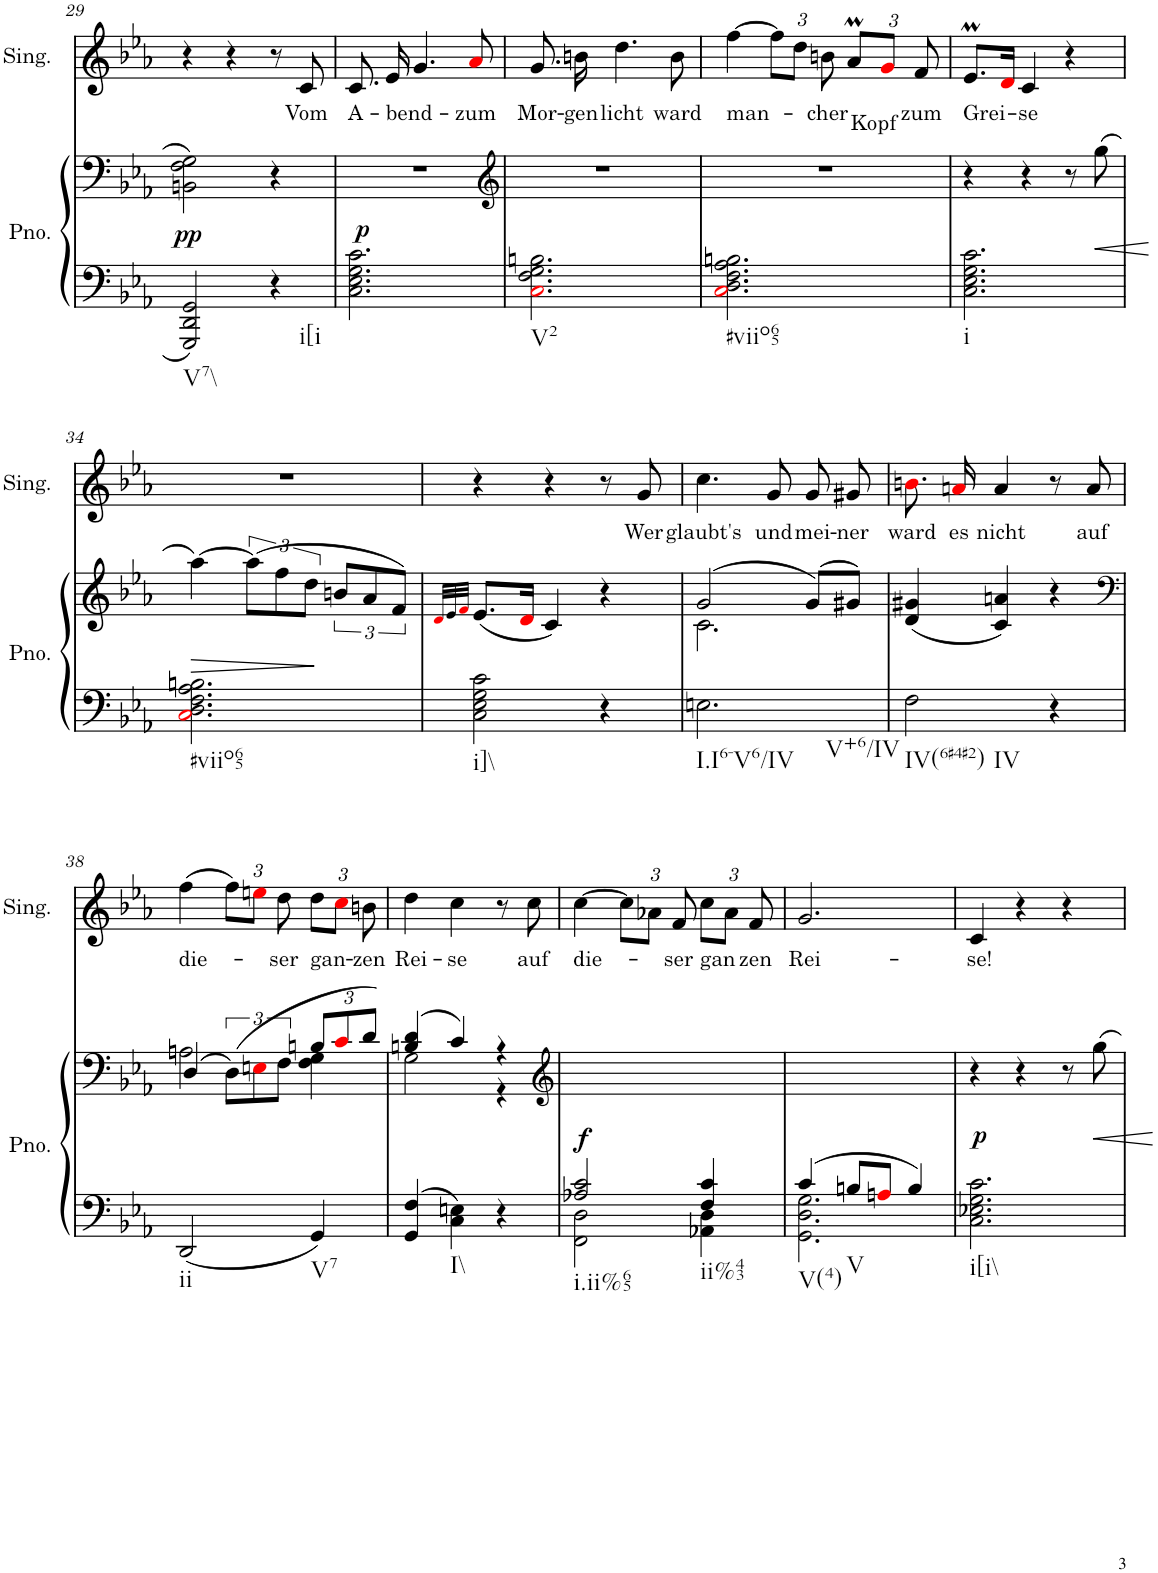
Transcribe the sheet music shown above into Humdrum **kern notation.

**kern	**kern	**dynam	**kern	**text
*part2	*part2	*part2	*part1	*part1
*staff3	*staff2	*staff2/3	*staff1	*staff1
*I"Pianoforte	*	*	*I"Singstimme	*
*I'Pno.	*	*	*I'Sing.	*
!!LO:PB:g=z
*clefF4	*clefF4	*	*clefG2	*
*k[b-e-a-]	*k[b-e-a-]	*	*k[b-e-a-]	*
*M3/4	*M3/4	*	*M3/4	*
=29	=29	=29	=29	=29
!LO:TX:b:t=V7\\	!	!	!	!
!	!	!LO:DY:b	!	!
2GGG/ 2DD/ 2GG/	2BBn\ 2F\ 2G\	pp	4r	.
.	.	.	4r	.
!LO:TX:b:t=i[i	!	!	!	!
4r	4r	.	8r	.
!	!	!	!	!LO:LY:b
.	.	.	8c/	Vom
=30	=30	=30	=30	=30
!	!	!LO:DY:a=2	!	!LO:LY:b
2.C\ 2.E-\ 2.G\ 2.c\	2.r	p	8.c/	A-
!	!	!	!	!LO:LY:b
.	.	.	16e-/	-bend-
.	.	.	4.g/	.
!	!	!	!	!LO:LY:b
.	.	.	8a-i/	zum
=31	=31	=31	=31	=31
*	*clefG2	*	*	*
!LO:TX:b:t=V2	!	!	!	!
!	!	!	!	!LO:LY:b
2.Ci\ 2.F\ 2.G\ 2.Bn\	2.r	.	8.g/	Mor-
!	!	!	!	!LO:LY:b
.	.	.	16bn\	-gen-
!	!	!	!	!LO:LY:b
.	.	.	4.dd\	-licht
!	!	!	!	!LO:LY:b
.	.	.	8b\	ward
=32	=32	=32	=32	=32
!LO:TX:b:t=#viio65	!	!	!	!
!	!	!	!	!LO:LY:b
2.Ci\ 2.D\ 2.F\ 2.A-\ 2.Bn\	2.r	.	[4ff\	man-
*	*	*	*Xbrackettup	*
.	.	.	12ff\L]	.
.	.	.	12dd\J	.
!	!	!	!	!LO:LY:b
.	.	.	12bn\	-cher
!	!	!	!	!LO:LY:b
.	.	.	12a-M/L	Kopf
.	.	.	12gi/J	.
!	!	!	!	!LO:LY:b
.	.	.	12f/	zum
=33	=33	=33	=33	=33
!LO:TX:b:t=i	!	!	!	!
!	!	!	!	!LO:LY:b
2.C\ 2.E-\ 2.G\ 2.c\	4r	.	8.e-M/L	Grei-
.	.	.	16di/Jk	.
!	!	!	!	!LO:LY:b
.	4r	.	4c/	-se
.	8r	.	4r	.
!	!	!LO:HP:b	!	!
.	(8gg\	<	.	.
.	.	[	.	.
!!LO:LB:g=z
=34	=34	=34	=34	=34
!LO:TX:b:t=#viio65	!	!	!	!
!	!	!LO:HP:b	!	!
2.Ci\ 2.D\ 2.F\ 2.A-\ 2.Bn\	[4aa-\)	>	2.r	.
.	(12aa-\L]	.	.	.
.	12ff\	.	.	.
.	12dd\J	.	.	.
.	12bn/L	.	.	.
.	12a-/	.	.	.
.	12f/J)	.	.	.
.	.	]	.	.
=35	=35	=35	=35	=35
.	32qdi/LLL	.	.	.
.	32qe-/	.	.	.
.	32qfi/JJJ	.	.	.
!LO:TX:b:t=i]\\	!	!	!	!
2C\ 2E-\ 2G\ 2c\	(8.e-/L	.	4r	.
.	16di/Jk	.	.	.
.	4c/)	.	4r	.
4r	4r	.	8r	.
!	!	!	!	!LO:LY:b
.	.	.	8g/	Wer
=36	=36	=36	=36	=36
*	*^	*	*	*
!LO:TX:b:t=I.I6-V6/IV	!	!	!	!	!
!LO:TX:b:t=V+6/IV	!	!	!	!	!
!	!	!	!	!	!LO:LY:b
2.En\	(2g/	2.c\	.	4.cc\	glaubt's
!	!	!	!	!	!LO:LY:b
.	.	.	.	8g/	und
!	!	!	!	!	!LO:LY:b
.	(8g/L)	.	.	8g/	mei-
!	!	!	!	!	!LO:LY:b
.	8g#X/J)	.	.	8g#X/	-ner
*	*v	*v	*	*	*
=37	=37	=37	=37	=37
!LO:TX:b:t=IV(6#4#2)	!	!	!	!
!LO:TX:b:t=IV	!	!	!	!
!	!	!	!	!LO:LY:b
2F\	(4d/ 4g#X/	.	8.bni\	ward
!	!	!	!	!LO:LY:b
.	.	.	16ani/	es
!	!	!	!	!LO:LY:b
.	4c/ 4an/)	.	4a/	nicht
4r	4r	.	8r	.
!	!	!	!	!LO:LY:b
.	.	.	8a/	auf
!!LO:LB:g=z
=38	=38	=38	=38	=38
*	*clefF4	*	*	*
*	*^	*	*	*
!LO:TX:b:t=ii	!	!	!	!	!
!	!	!	!	!	!LO:LY:b
2DD/	(4D/	2An\	.	(4ff\	die-
.	(12D\L)	.	.	12ff\L)	.
.	12Eni\	.	.	12eeni\J	.
!	!	!	!	!	!LO:LY:b
.	12F\J	.	.	12dd\	-ser
*	*Xbrackettup	*	*	*	*
!LO:TX:b:t=V7	!	!	!	!	!
!	!	!	!	!	!LO:LY:b
4GG/	12Bn/L	4F\ 4G\	.	12dd\L	gan-
.	12ci/	.	.	12cci\J	.
!	!	!	!	!	!LO:LY:b
.	12d/J)	.	.	12bn\	-zen
=39	=39	=39	=39	=39	=39
!	!	!	!	!	!LO:LY:b
4GG/ 4F/	(4Bn/ 4d/	2G\	.	4dd\	Rei-
!LO:TX:b:t=I\\	!	!	!	!	!
!	!	!	!	!	!LO:LY:b
4C\ 4En\	4c/)	.	.	4cc\	-se
4r	4r	4r	.	8r	.
!	!	!	!	!	!LO:LY:b
.	.	.	.	8cc\	auf
*	*v	*v	*	*	*
=40	=40	=40	=40	=40
*	*clefG2	*	*	*
*^	*	*	*	*
!LO:TX:b:t=i.ii%65	!	!	!	!	!
!	!	!	!LO:DY:b	!	!LO:LY:b
2A-X/ 2c/	2FF\ 2D\	2.ryy	f	[4cc\	die-
.	.	.	.	12cc\L]	.
.	.	.	.	12a-X\J	.
!	!	!	!	!	!LO:LY:b
.	.	.	.	12f/	-ser
!LO:TX:b:t=ii%43	!	!	!	!	!
!	!	!	!	!	!LO:LY:b
4F/ 4c/	4AA-X\ 4D\	.	.	12cc\L	gan-
.	.	.	.	12a-\J	.
!	!	!	!	!	!LO:LY:b
.	.	.	.	12f/	-zen
=41	=41	=41	=41	=41	=41
!LO:TX:b:t=V(4)	!	!	!	!	!
!	!	!	!	!	!LO:LY:b
4c/	2.GG\ 2.D\ 2.G\	2.ryy	.	2.g/	Rei-
!LO:TX:b:t=V	!	!	!	!	!
8Bn/L	.	.	.	.	.
8Ani/J	.	.	.	.	.
4B/	.	.	.	.	.
*v	*v	*	*	*	*
=42	=42	=42	=42	=42
!LO:TX:b:t=i[i\\	!	!	!	!
!	!	!LO:DY:b	!	!LO:LY:b
2.C\ 2.E-X\ 2.G\ 2.c\	4r	p	4c/	-se!
.	4r	.	4r	.
.	8r	.	4r	.
!	!	!LO:HP:b	!	!
.	8gg\	<	.	.
.	.	[	.	.
=	=	=	=	=
*-	*-	*-	*-	*-
